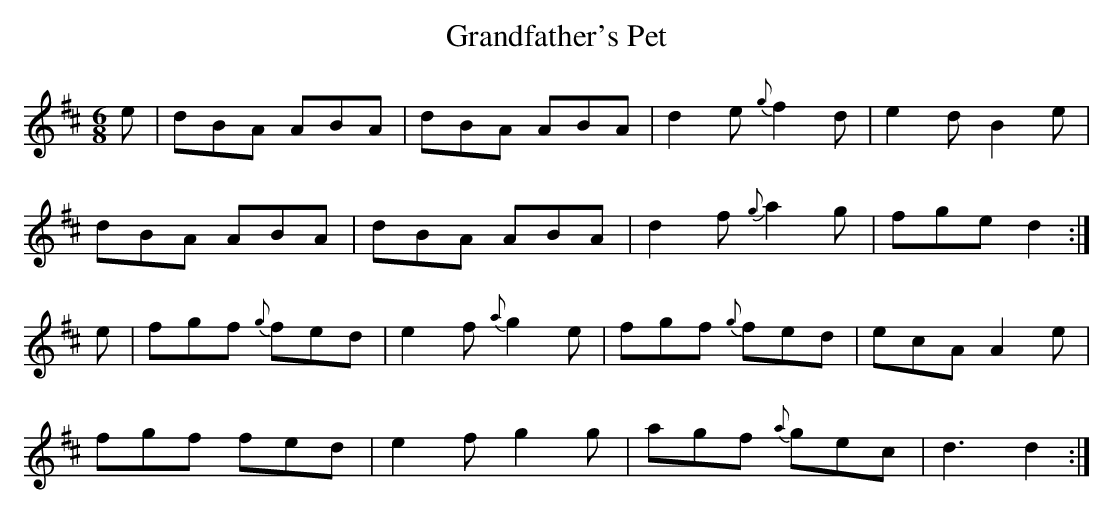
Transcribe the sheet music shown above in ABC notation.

X:1
T: Grandfather's Pet
M: 6/8
L: 1/8
K: D
e|dBA ABA|dBA ABA|d2e {g}f2d|e2d B2e|
dBA ABA|dBA ABA|d2f {g}a2g|fge d2:|
e|fgf {g}fed|e2f {a}g2e|fgf {g}fed|ecA A2e|
fgf fed|e2f g2g|agf {a}gec|d3 d2:|
